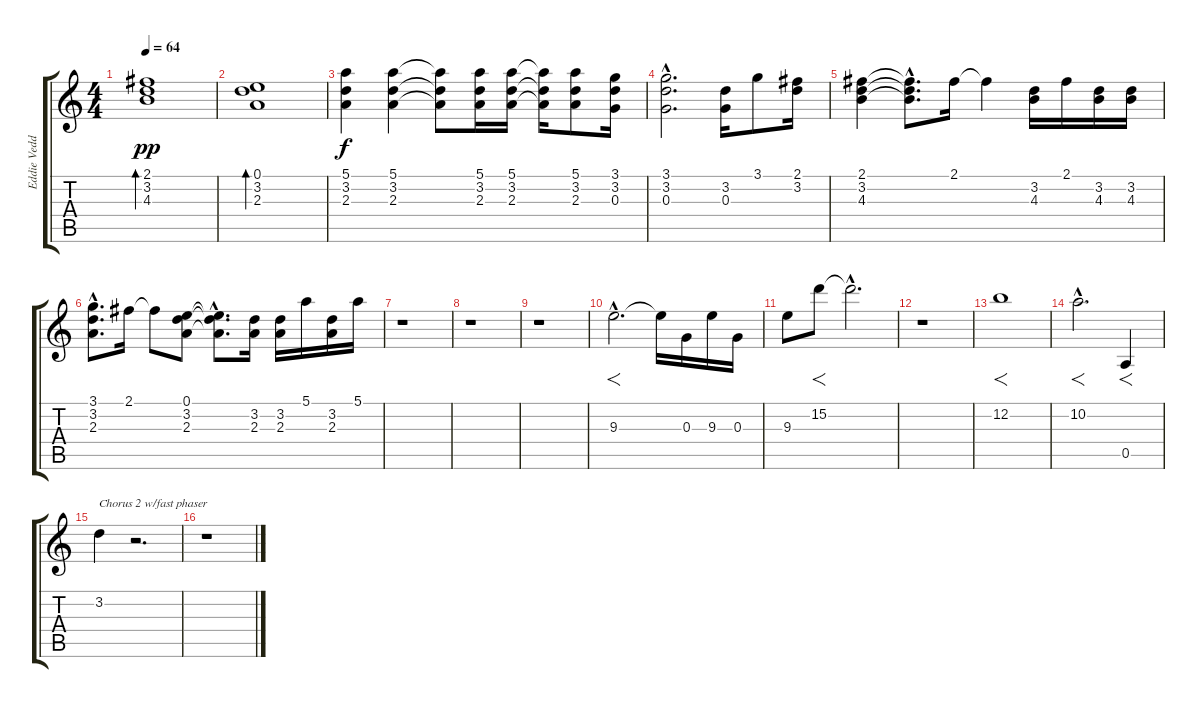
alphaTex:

\track ("Eddie Vedder" "Eddie Vedd") {instrument electricguitarclean}
\staff {score tabs}
\tuning (E4 B3 G3 D3 A2 E2) {hide}
\ts (4 4)
\tempo 64
\clef g2
\ks c
(2.1 3.2 4.3).1{bd 120 dy pp} |
(0.1 3.2 2.3).1{bd 120} |
(5.1 3.2 2.3).4{dy f} (5.1 3.2 2.3).4 (5.1{t} 3.2{t} 2.3{t}).8 (5.1 3.2 2.3).16 (5.1 3.2 2.3).16 (5.1{t} 3.2{t} 2.3{t}).16 (5.1 3.2 2.3).8 (3.1 3.2 0.3).16 |
(3.1{hac} 3.2{hac} 0.3{hac}).2{d} (3.2 0.3).16 3.1.8 (2.1 3.2).16 |
(2.1 3.2 4.3).4 (2.1{hac t} 3.2{hac t} 4.3{hac t}).8{d} 2.1.16 2.1{t}.4 (3.2 4.3).16 2.1.16 (3.2 4.3).16 (3.2 4.3).16 |
(3.1{hac} 3.2{hac} 2.3{hac}).8{d} 2.1.16 2.1{t}.8 (0.1 3.2 2.3).8 (0.1{hac t} 3.2{hac t} 2.3{hac t}).8{d} (3.2 2.3).16 (3.2 2.3).16 5.1.16 (3.2 2.3).16 5.1.16 |
r.1 |
r.1 |
r.1 |
9.3{hac}.2{f d instrument distortionguitar} 9.3{t}.16{instrument distortionguitar} 0.3.16{instrument distortionguitar} 9.3.16{instrument distortionguitar} 0.3.16{instrument distortionguitar} |
9.3.8{instrument distortionguitar} 15.2.8{f instrument distortionguitar} 15.2{hac t}.2{d instrument distortionguitar} |
r.1 |
12.2.1{f instrument distortionguitar} |
10.2{hac}.2{f d instrument distortionguitar} 0.5.4{f instrument distortionguitar} |
3.2.4{txt "Chorus 2 w/fast phaser" instrument electricguitarclean} r.2{d} |
r.1
